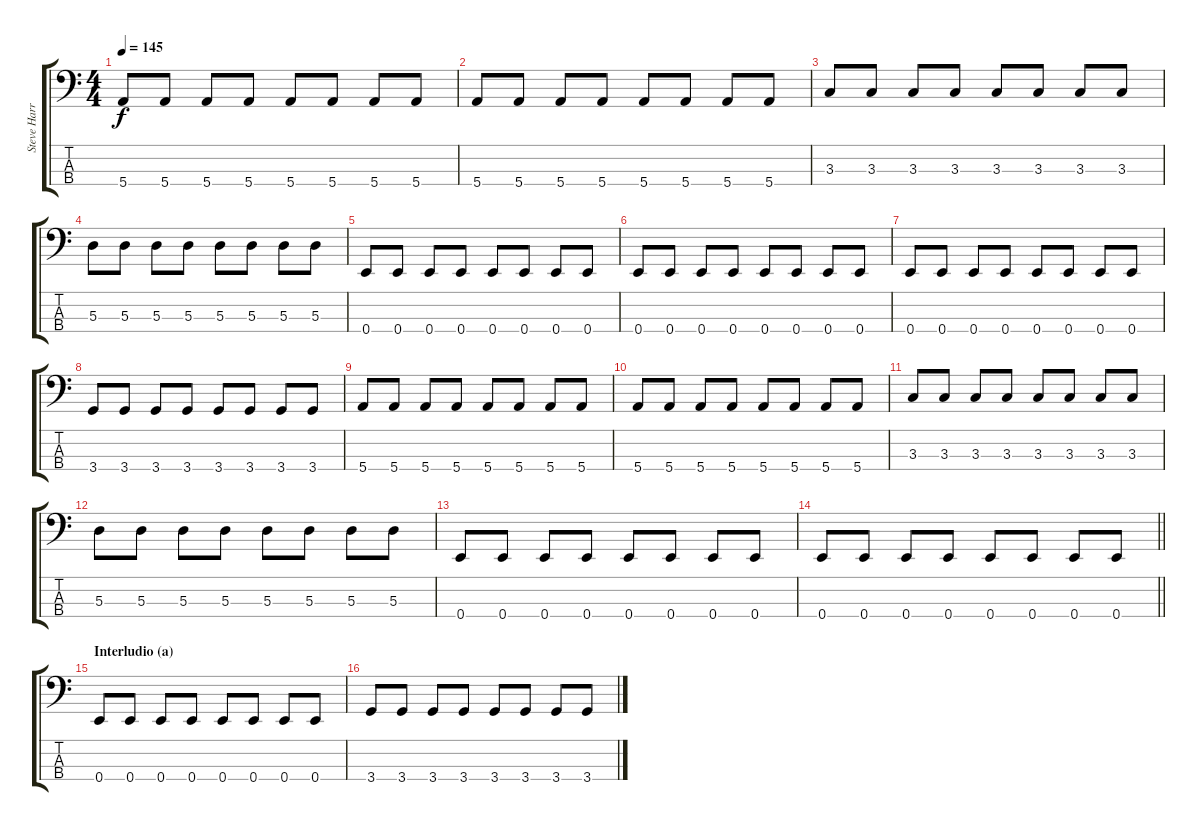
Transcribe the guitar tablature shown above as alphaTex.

\track ("Steve Harris" "Steve Harr") {instrument electricbassfinger}
\staff {score tabs}
\tuning (G2 D2 A1 E1) {hide}
\ts (4 4)
\tempo 145
\clef f4
\ks c
5.4.8{dy f} 5.4.8 5.4.8 5.4.8 5.4.8 5.4.8 5.4.8 5.4.8 |
5.4.8 5.4.8 5.4.8 5.4.8 5.4.8 5.4.8 5.4.8 5.4.8 |
3.3.8 3.3.8 3.3.8 3.3.8 3.3.8 3.3.8 3.3.8 3.3.8 |
5.3.8 5.3.8 5.3.8 5.3.8 5.3.8 5.3.8 5.3.8 5.3.8 |
0.4.8 0.4.8 0.4.8 0.4.8 0.4.8 0.4.8 0.4.8 0.4.8 |
0.4.8 0.4.8 0.4.8 0.4.8 0.4.8 0.4.8 0.4.8 0.4.8 |
0.4.8 0.4.8 0.4.8 0.4.8 0.4.8 0.4.8 0.4.8 0.4.8 |
3.4.8 3.4.8 3.4.8 3.4.8 3.4.8 3.4.8 3.4.8 3.4.8 |
5.4.8 5.4.8 5.4.8 5.4.8 5.4.8 5.4.8 5.4.8 5.4.8 |
5.4.8 5.4.8 5.4.8 5.4.8 5.4.8 5.4.8 5.4.8 5.4.8 |
3.3.8 3.3.8 3.3.8 3.3.8 3.3.8 3.3.8 3.3.8 3.3.8 |
5.3.8 5.3.8 5.3.8 5.3.8 5.3.8 5.3.8 5.3.8 5.3.8 |
0.4.8 0.4.8 0.4.8 0.4.8 0.4.8 0.4.8 0.4.8 0.4.8 |
\barLineRight lightlight
0.4.8 0.4.8 0.4.8 0.4.8 0.4.8 0.4.8 0.4.8 0.4.8 |
\section ("" "Interludio (a)")
0.4.8 0.4.8 0.4.8 0.4.8 0.4.8 0.4.8 0.4.8 0.4.8 |
3.4.8 3.4.8 3.4.8 3.4.8 3.4.8 3.4.8 3.4.8 3.4.8
